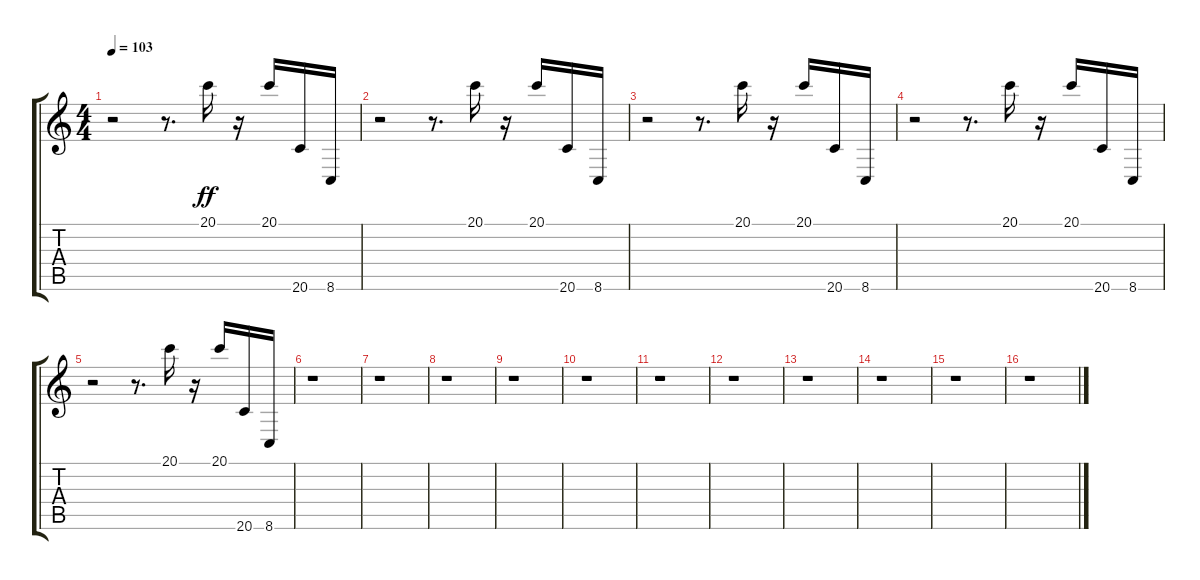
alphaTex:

\track "" {instrument synthdrum}
\staff {score tabs}
\tuning (E4 B3 G3 D3 A2 E2) {hide}
\ts (4 4)
\tempo 103
\clef g2
\ks c
r.2{dy ff} r.8{d} 20.1.16 r.16 20.1.16 20.6.16 8.6.16 |
r.2 r.8{d} 20.1.16 r.16 20.1.16 20.6.16 8.6.16 |
r.2 r.8{d} 20.1.16 r.16 20.1.16 20.6.16 8.6.16 |
r.2 r.8{d} 20.1.16 r.16 20.1.16 20.6.16 8.6.16 |
r.2 r.8{d} 20.1.16 r.16 20.1.16 20.6.16 8.6.16 |
r.1 |
r.1 |
r.1 |
r.1 |
r.1 |
r.1 |
r.1 |
r.1 |
r.1 |
r.1 |
r.1
